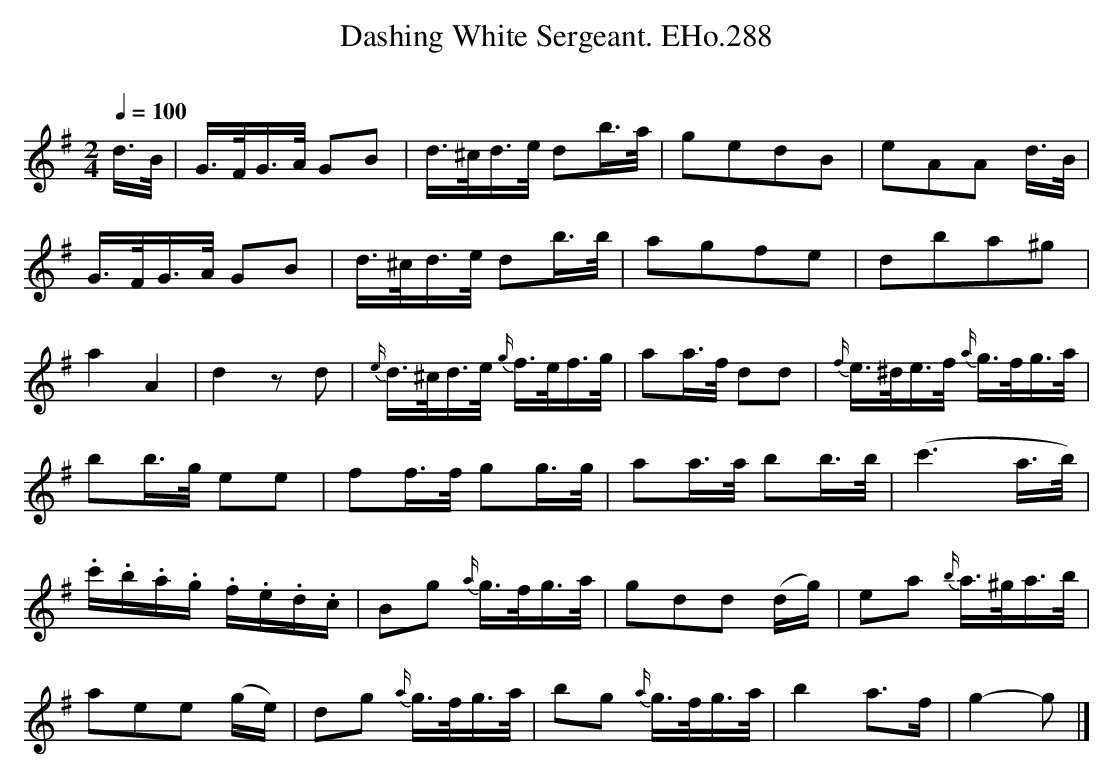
X:1
T:Dashing White Sergeant. EHo.288
M:2/4
L:1/16
Q:1/4=100
O:
K:G
d>B | G>FG>A G2B2 | d>^cd>e d2b>a |  g2e2d2B2 | e2A2A2 d>B |
G>FG>A G2B2 | d>^cd>e d2b>b | a2g2f2e2 | d2b2a2^g2 |
a4A4 | d4z2d2 | {e/}d>^cd>e {g/}f>ef>g | a2a>f d2d2 | {f/}e>^de>f {a/}g>fg>a |
b2b>g e2e2 | f2f>f g2g>g | a2a>a b2b>b | (c'6a>b) |
.c'.b.a.g .f.e.d.c | B2g2 {a/}g>fg>a | g2d2d2 (dg) | e2a2 {b/}a>^ga>b |
a2e2e2 (ge) | d2g2 {a/}g>fg>a | b2g2 {a/}g>fg>a | b4 a2>f2 | g4-g2 |]
